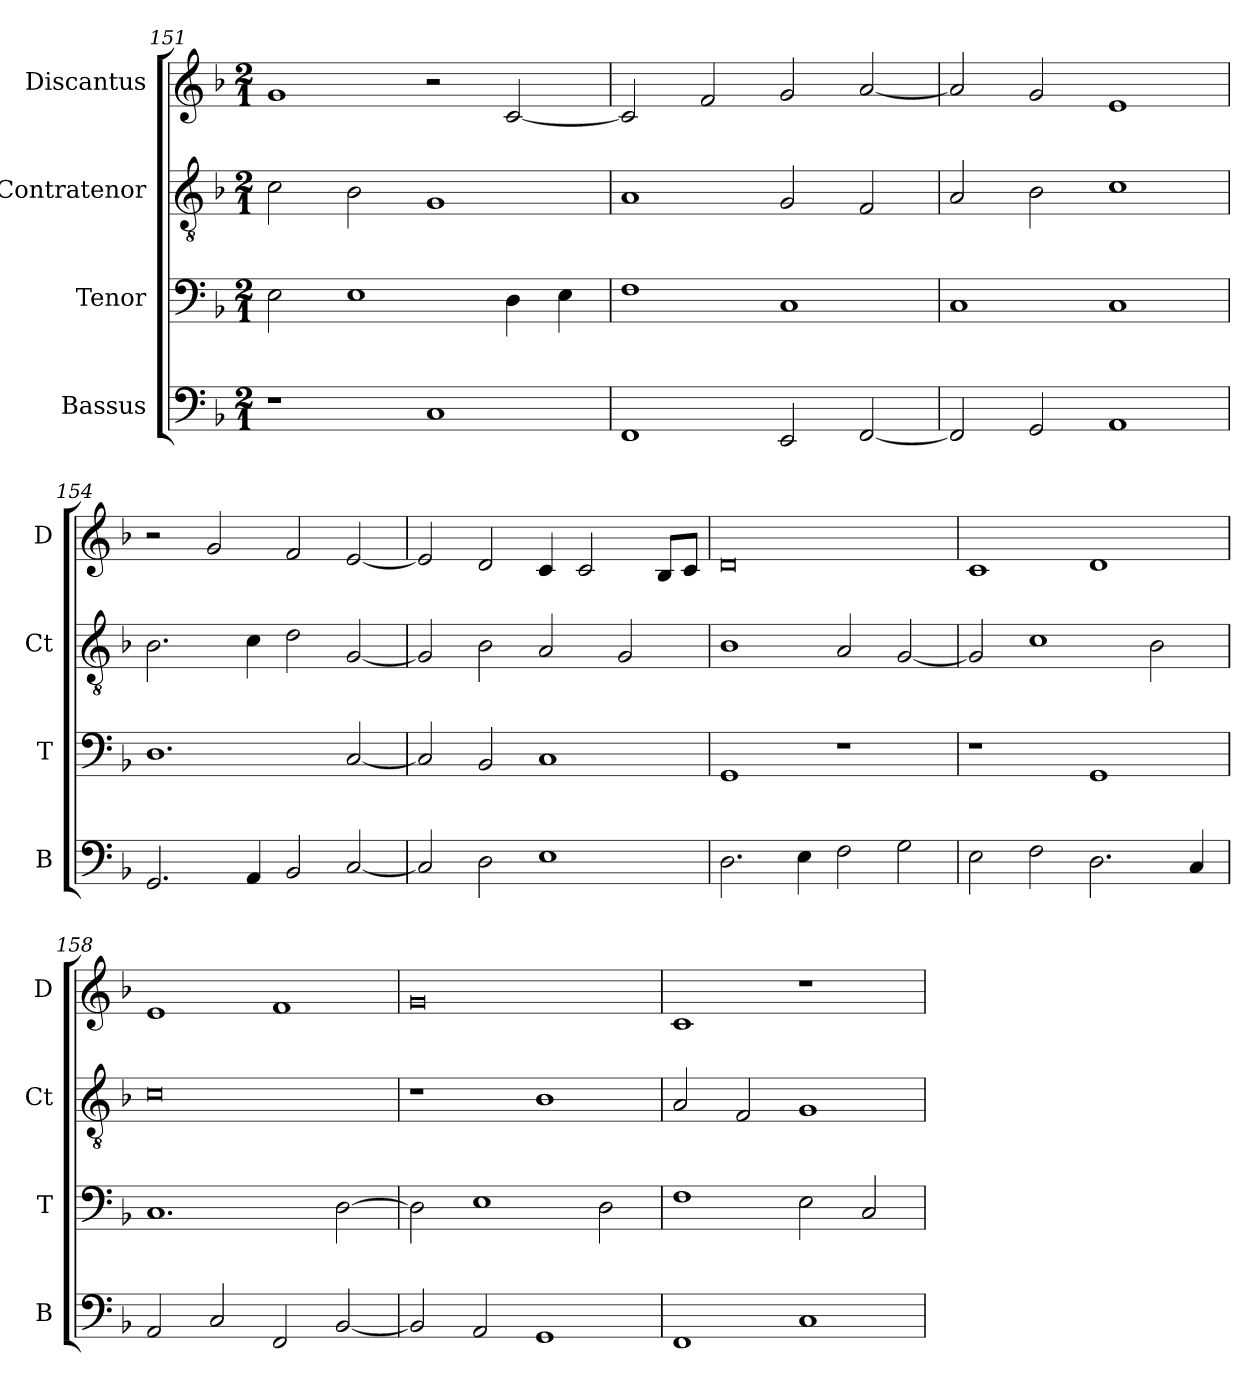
**kern	**kern	**kern	**kern
*part4	*part3	*part2	*part1
*staff4	*staff3	*staff2	*staff1
*I"Bassus	*I"Tenor	*I"Contratenor	*I"Discantus
*I'B	*I'T	*I'Ct	*I'D
*clefF4	*clefF4	*clefGv2	*clefG2
*k[b-]	*k[b-]	*k[b-]	*k[b-]
*M2/1	*M2/1	*M2/1	*M2/1
=151	=151	=151	=151
1r	2E\	2c\	1g
.	1E	2B-\	.
1C	.	1G	2r
.	4D\	.	[2c/
.	4E\	.	.
=152	=152	=152	=152
1FF	1F	1A	2c/]
.	.	.	2f/
2EE/	1C	2G/	2g/
[2FF/	.	2F/	[2a/
=153	=153	=153	=153
2FF/]	1C	2A/	2a/]
2GG/	.	2B-\	2g/
1AA	1C	1c	1e
=154	=154	=154	=154
2.GG/	1.D	2.B-\	2r
.	.	.	2g/
4AA/	.	4c\	.
2BB-/	.	2d\	2f/
[2C/	[2C/	[2G/	[2e/
=155	=155	=155	=155
2C/]	2C/]	2G/]	2e/]
2D\	2BB-/	2B-\	2d/
1E	1C	2A/	4c/
.	.	.	2c/
.	.	2G/	.
.	.	.	8B-/L
.	.	.	8c/J
=156	=156	=156	=156
2.D\	1GG	1B-	0d
4E\	.	.	.
2F\	1r	2A/	.
2G\	.	[2G/	.
=157	=157	=157	=157
2E\	1r	2G/]	1c
2F\	.	1c	.
2.D\	1GG	.	1d
.	.	2B-\	.
4C/	.	.	.
=158	=158	=158	=158
2AA/	1.C	0c	1e
2C/	.	.	.
2FF/	.	.	1f
[2BB-/	[2D\	.	.
=159	=159	=159	=159
2BB-/]	2D\]	1r	0g
2AA/	1E	.	.
1GG	.	1B-	.
.	2D\	.	.
=160	=160	=160	=160
1FF	1F	2A/	1c
.	.	2F/	.
1C	2E\	1G	1r
.	2C/	.	.
=	=	=	=
*-	*-	*-	*-
